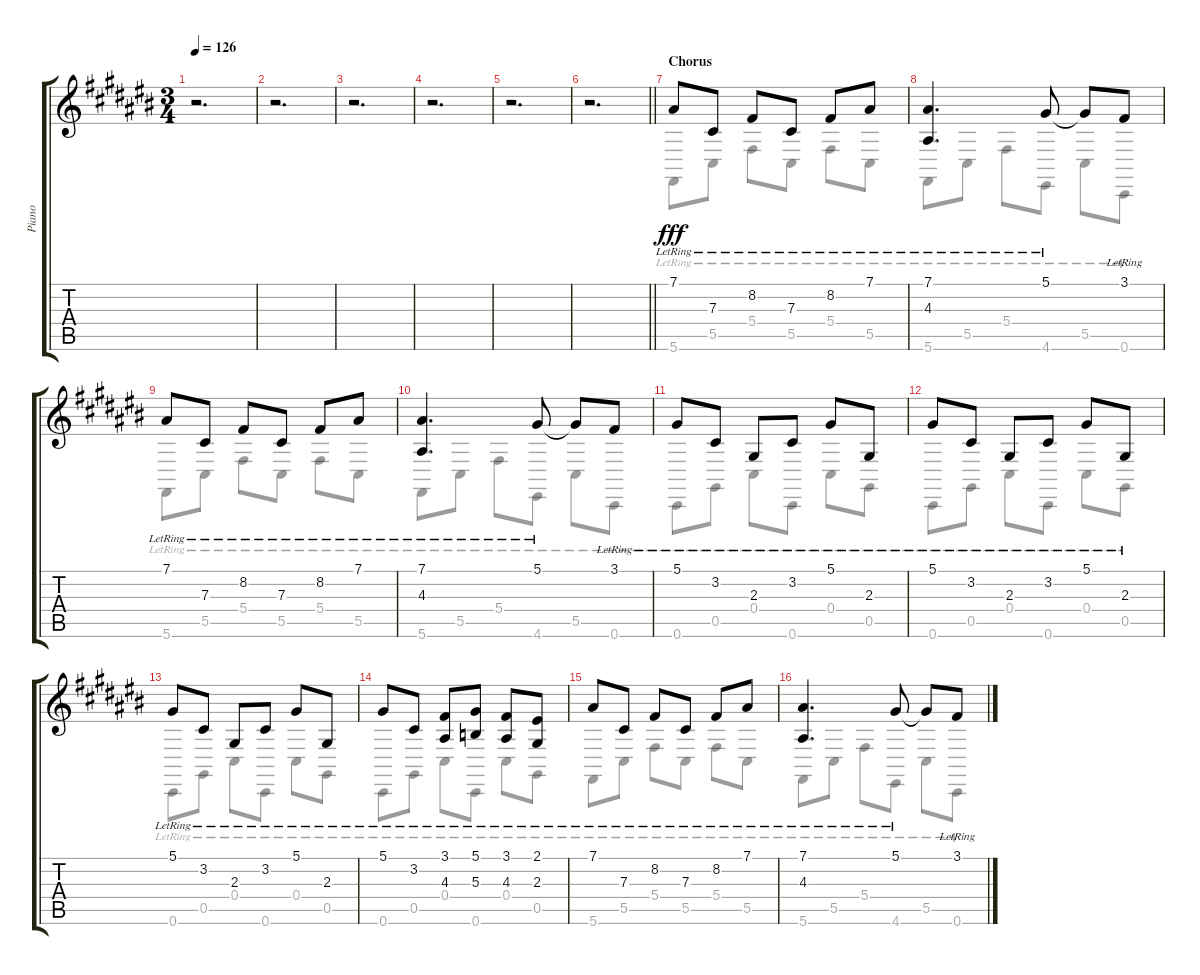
\track ("Piano" "Piano") {instrument brightacousticpiano}
\staff {score tabs}
\tuning (Eb4 Bb3 Gb3 Db3 Ab2 Db2) {hide}
\voice
\ts (3 4)
\tempo 126
\clef g2
\ks c#
r.2{d dy fff} |
r.2{d} |
r.2{d} |
r.2{d} |
r.2{d} |
\barLineRight lightlight
r.2{d} |
\section ("" "Chorus")
7.1{lr}.8 7.3{lr}.8 8.2{lr}.8 7.3{lr}.8 8.2{lr}.8 7.1{lr}.8 |
(7.1{lr} 4.3{lr}).4{d} 5.1{lr}.8{beam split} 5.1{t}.8 3.1{lr}.8 |
7.1{lr}.8 7.3{lr}.8 8.2{lr}.8 7.3{lr}.8 8.2{lr}.8 7.1{lr}.8 |
(7.1{lr} 4.3{lr}).4{d} 5.1{lr}.8{beam split} 5.1{t}.8 3.1{lr}.8 |
5.1{lr}.8 3.2{lr}.8 2.3{lr}.8 3.2{lr}.8 5.1{lr}.8 2.3{lr}.8 |
5.1{lr}.8 3.2{lr}.8 2.3{lr}.8 3.2{lr}.8 5.1{lr}.8 2.3{lr}.8 |
5.1{lr}.8 3.2{lr}.8 2.3{lr}.8 3.2{lr}.8 5.1{lr}.8 2.3{lr}.8 |
5.1{lr}.8 3.2{lr}.8 (3.1{lr} 4.3{lr}).8 (5.1{lr} 5.3{lr}).8 (3.1{lr} 4.3{lr}).8 (2.1{lr} 2.3{lr}).8 |
7.1{lr}.8 7.3{lr}.8 8.2{lr}.8 7.3{lr}.8 8.2{lr}.8 7.1{lr}.8 |
(7.1{lr} 4.3{lr}).4{d} 5.1{lr}.8{beam split} 5.1{t}.8 3.1{lr}.8
\voice
\clef g2
\ottava regular
\simile none
\ks c#
|
|
|
|
|
\barLineRight lightlight
|
5.6{lr}.8 5.5{lr}.8 5.4{lr}.8 5.5{lr}.8 5.4{lr}.8 5.5{lr}.8 |
5.6{lr}.8 5.5{lr}.8 5.4{lr}.8 4.6{lr}.8 5.5{lr}.8 0.6{lr}.8 |
5.6{lr}.8 5.5{lr}.8 5.4{lr}.8 5.5{lr}.8 5.4{lr}.8 5.5{lr}.8 |
5.6{lr}.8 5.5{lr}.8 5.4{lr}.8 4.6{lr}.8 5.5{lr}.8 0.6{lr}.8 |
0.6{lr}.8 0.5{lr}.8 0.4{lr}.8 0.6{lr}.8 0.4{lr}.8 0.5{lr}.8 |
0.6{lr}.8 0.5{lr}.8 0.4{lr}.8 0.6{lr}.8 0.4{lr}.8 0.5{lr}.8 |
0.6{lr}.8 0.5{lr}.8 0.4{lr}.8 0.6{lr}.8 0.4{lr}.8 0.5{lr}.8 |
0.6{lr}.8 0.5{lr}.8 0.4{lr}.8 0.6{lr}.8 0.4{lr}.8 0.5{lr}.8 |
5.6{lr}.8 5.5{lr}.8 5.4{lr}.8 5.5{lr}.8 5.4{lr}.8 5.5{lr}.8 |
5.6{lr}.8 5.5{lr}.8 5.4{lr}.8 4.6{lr}.8 5.5{lr}.8 0.6{lr}.8
